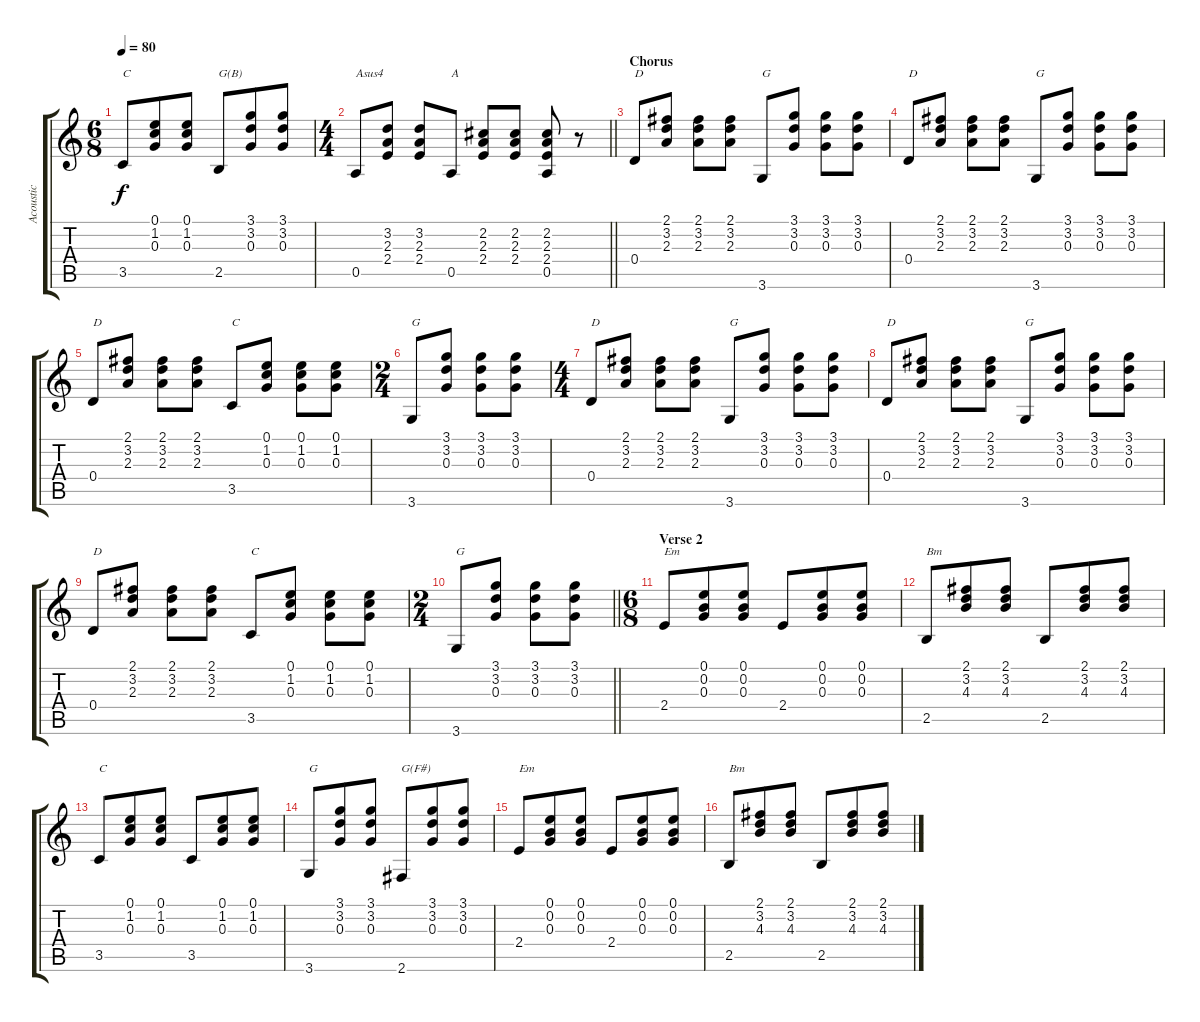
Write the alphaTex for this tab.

\track ("Acoustic" "Acoustic") {instrument acousticguitarsteel}
\staff {score tabs}
\tuning (E4 B3 G3 D3 A2 E2) {hide}
\ts (6 8)
\tempo 80
\clef g2
\ks c
3.5.8{txt "C" dy f} (0.1 1.2 0.3).8 (0.1 1.2 0.3).8 2.5.8{txt "G(B)"} (3.1 3.2 0.3).8 (3.1 3.2 0.3).8 |
\ts (4 4)
\barLineRight lightlight
0.5.8{txt "Asus4"} (3.2 2.3 2.4).8 (3.2 2.3 2.4).8 0.5.8{txt "A"} (2.2 2.3 2.4).8 (2.2 2.3 2.4).8 (2.2 2.3 2.4 0.5).8 r.8 |
\section ("" "Chorus")
0.4.8{txt "D"} (2.1 3.2 2.3).8 (2.1 3.2 2.3).8 (2.1 3.2 2.3).8 3.6.8{txt "G"} (3.1 3.2 0.3).8 (3.1 3.2 0.3).8 (3.1 3.2 0.3).8 |
0.4.8{txt "D"} (2.1 3.2 2.3).8 (2.1 3.2 2.3).8 (2.1 3.2 2.3).8 3.6.8{txt "G"} (3.1 3.2 0.3).8 (3.1 3.2 0.3).8 (3.1 3.2 0.3).8 |
0.4.8{txt "D"} (2.1 3.2 2.3).8 (2.1 3.2 2.3).8 (2.1 3.2 2.3).8 3.5.8{txt "C"} (0.1 1.2 0.3).8 (0.1 1.2 0.3).8 (0.1 1.2 0.3).8 |
\ts (2 4)
3.6.8{txt "G"} (3.1 3.2 0.3).8 (3.1 3.2 0.3).8 (3.1 3.2 0.3).8 |
\ts (4 4)
0.4.8{txt "D"} (2.1 3.2 2.3).8 (2.1 3.2 2.3).8 (2.1 3.2 2.3).8 3.6.8{txt "G"} (3.1 3.2 0.3).8 (3.1 3.2 0.3).8 (3.1 3.2 0.3).8 |
0.4.8{txt "D"} (2.1 3.2 2.3).8 (2.1 3.2 2.3).8 (2.1 3.2 2.3).8 3.6.8{txt "G"} (3.1 3.2 0.3).8 (3.1 3.2 0.3).8 (3.1 3.2 0.3).8 |
0.4.8{txt "D"} (2.1 3.2 2.3).8 (2.1 3.2 2.3).8 (2.1 3.2 2.3).8 3.5.8{txt "C"} (0.1 1.2 0.3).8 (0.1 1.2 0.3).8 (0.1 1.2 0.3).8 |
\ts (2 4)
\barLineRight lightlight
3.6.8{txt "G"} (3.1 3.2 0.3).8 (3.1 3.2 0.3).8 (3.1 3.2 0.3).8 |
\ts (6 8)
\section ("" "Verse 2")
2.4.8{txt "Em"} (0.1 0.2 0.3).8 (0.1 0.2 0.3).8 2.4.8 (0.1 0.2 0.3).8 (0.1 0.2 0.3).8 |
2.5.8{txt "Bm"} (2.1 3.2 4.3).8 (2.1 3.2 4.3).8 2.5.8 (2.1 3.2 4.3).8 (2.1 3.2 4.3).8 |
3.5.8{txt "C"} (0.1 1.2 0.3).8 (0.1 1.2 0.3).8 3.5.8 (0.1 1.2 0.3).8 (0.1 1.2 0.3).8 |
3.6.8{txt "G"} (3.1 3.2 0.3).8 (3.1 3.2 0.3).8 2.6.8{txt "G(F#)"} (3.1 3.2 0.3).8 (3.1 3.2 0.3).8 |
2.4.8{txt "Em"} (0.1 0.2 0.3).8 (0.1 0.2 0.3).8 2.4.8 (0.1 0.2 0.3).8 (0.1 0.2 0.3).8 |
2.5.8{txt "Bm"} (2.1 3.2 4.3).8 (2.1 3.2 4.3).8 2.5.8 (2.1 3.2 4.3).8 (2.1 3.2 4.3).8
